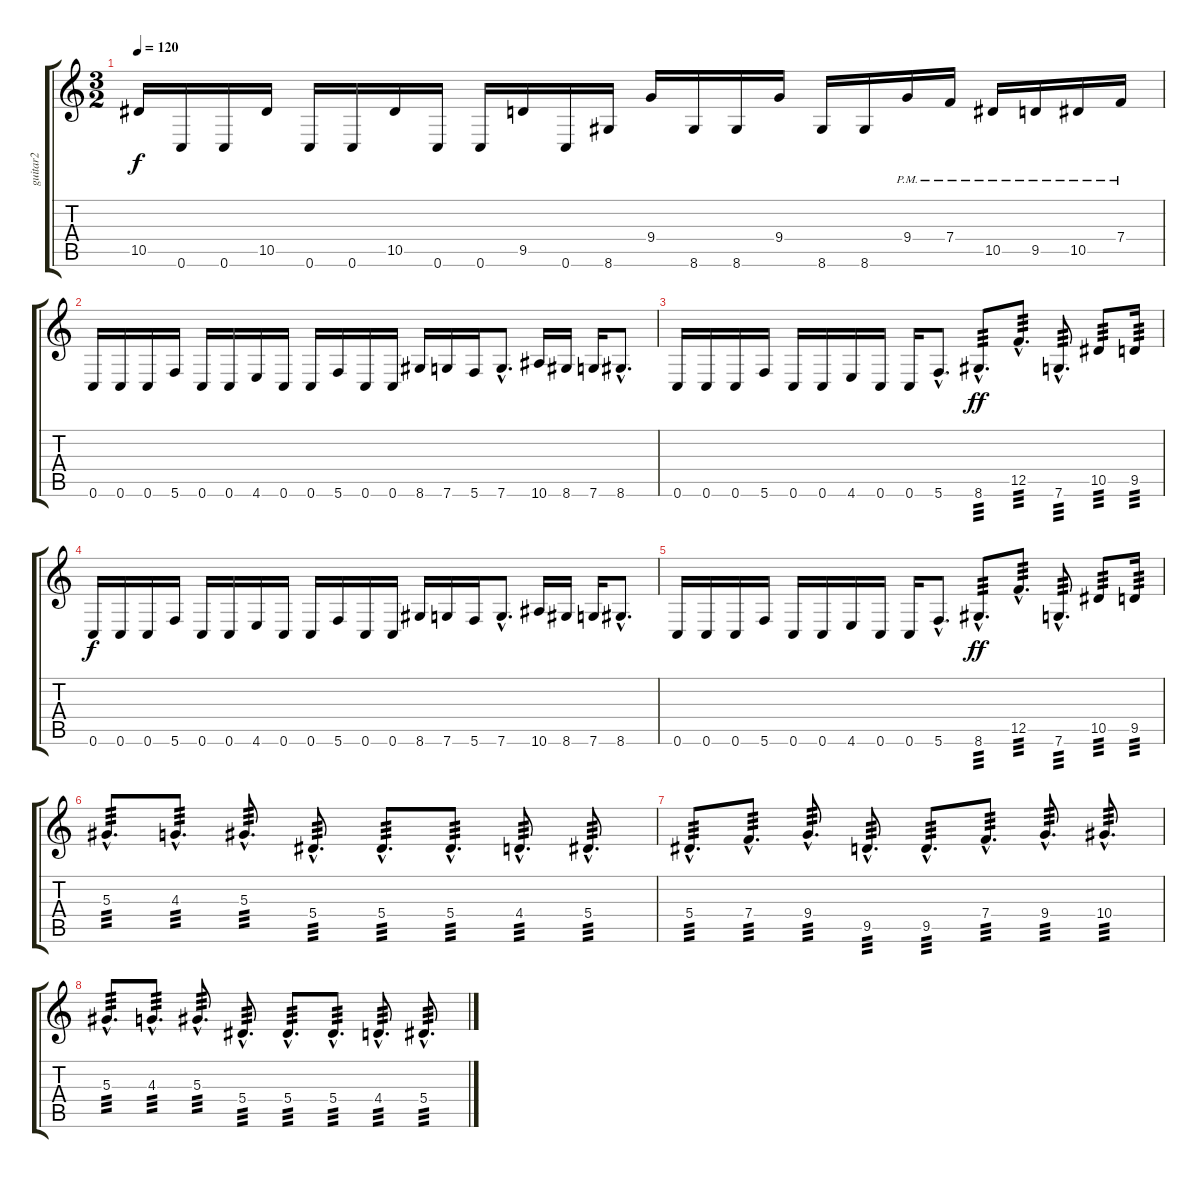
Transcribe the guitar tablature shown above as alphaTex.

\track ("guitar2" "guitar2") {instrument overdrivenguitar}
\staff {score tabs}
\tuning (C4 G3 Eb3 Bb2 F2 C2) {hide}
\ts (3 2)
\tempo 120
\clef g2
\ks c
10.5.16{dy f} 0.6.16 0.6.16 10.5.16 0.6.16 0.6.16 10.5.16 0.6.16 0.6.16 9.5.16 0.6.16 8.6.16 9.4.16 8.6.16 8.6.16 9.4.16 8.6.16 8.6.16 9.4{pm}.16 7.4{pm}.16 10.5{pm}.16 9.5{pm}.16 10.5{pm}.16 7.4{pm}.16 |
0.6.16 0.6.16 0.6.16 5.6.16 0.6.16 0.6.16 4.6.16 0.6.16 0.6.16 5.6.16 0.6.16 0.6.16 8.6.16 7.6.16 5.6.16 7.6{hac}.8{d} 10.6.16 8.6.16 7.6.16 8.6{hac}.8{d} |
0.6.16 0.6.16 0.6.16 5.6.16 0.6.16 0.6.16 4.6.16 0.6.16 0.6.16 5.6{hac}.8{d} 8.6{hac}.8{d tp 3 dy ff} 12.5{hac}.8{d tp 3} 7.6{hac}.8{d tp 3} 10.5.8{tp 3} 9.5.16{tp 3} |
0.6.16{dy f} 0.6.16 0.6.16 5.6.16 0.6.16 0.6.16 4.6.16 0.6.16 0.6.16 5.6.16 0.6.16 0.6.16 8.6.16 7.6.16 5.6.16 7.6{hac}.8{d} 10.6.16 8.6.16 7.6.16 8.6{hac}.8{d} |
0.6.16 0.6.16 0.6.16 5.6.16 0.6.16 0.6.16 4.6.16 0.6.16 0.6.16 5.6{hac}.8{d} 8.6{hac}.8{d tp 3 dy ff} 12.5{hac}.8{d tp 3} 7.6{hac}.8{d tp 3} 10.5.8{tp 3} 9.5.16{tp 3} |
5.3{hac}.8{d tp 3} 4.3{hac}.8{d tp 3} 5.3{hac}.8{d tp 3} 5.4{hac}.8{d tp 3} 5.4{hac}.8{d tp 3} 5.4{hac}.8{d tp 3} 4.4{hac}.8{d tp 3} 5.4{hac}.8{d tp 3} |
5.4{hac}.8{d tp 3} 7.4{hac}.8{d tp 3} 9.4{hac}.8{d tp 3} 9.5{hac}.8{d tp 3} 9.5{hac}.8{d tp 3} 7.4{hac}.8{d tp 3} 9.4{hac}.8{d tp 3} 10.4{hac}.8{d tp 3} |
5.3{hac}.8{d tp 3} 4.3{hac}.8{d tp 3} 5.3{hac}.8{d tp 3} 5.4{hac}.8{d tp 3} 5.4{hac}.8{d tp 3} 5.4{hac}.8{d tp 3} 4.4{hac}.8{d tp 3} 5.4{hac}.8{d tp 3}
